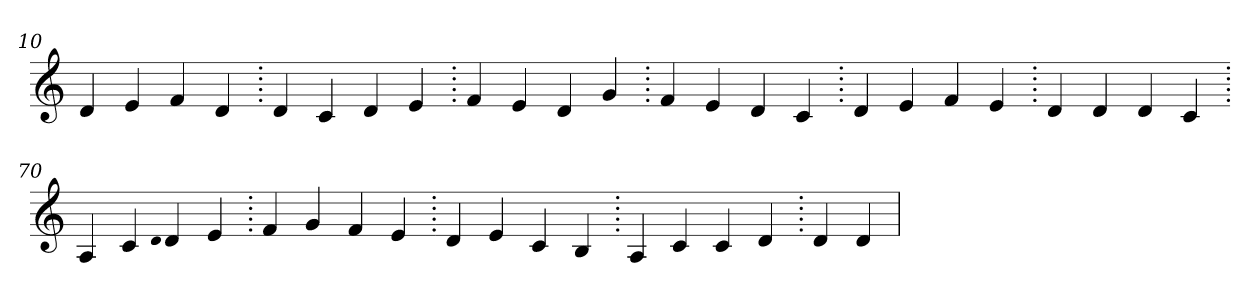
**kern
*part1
*staff1
*clefG2
=10.
4d
4e
4f
4d
=20.
4d
4c
4d
4e
=30.
4f
4e
4d
4g
=40.
4f
4e
4d
4c
=50.
4d
4e
4f
4e
=60.
4d
4d
4d
4c
=70.
4A
4c
qqd
4d
4e
=80.
4f
4g
4f
4e
=90.
4d
4e
4c
4B
=100.
4A
4c
4c
4d
=110.
4d
4d
=
*-
